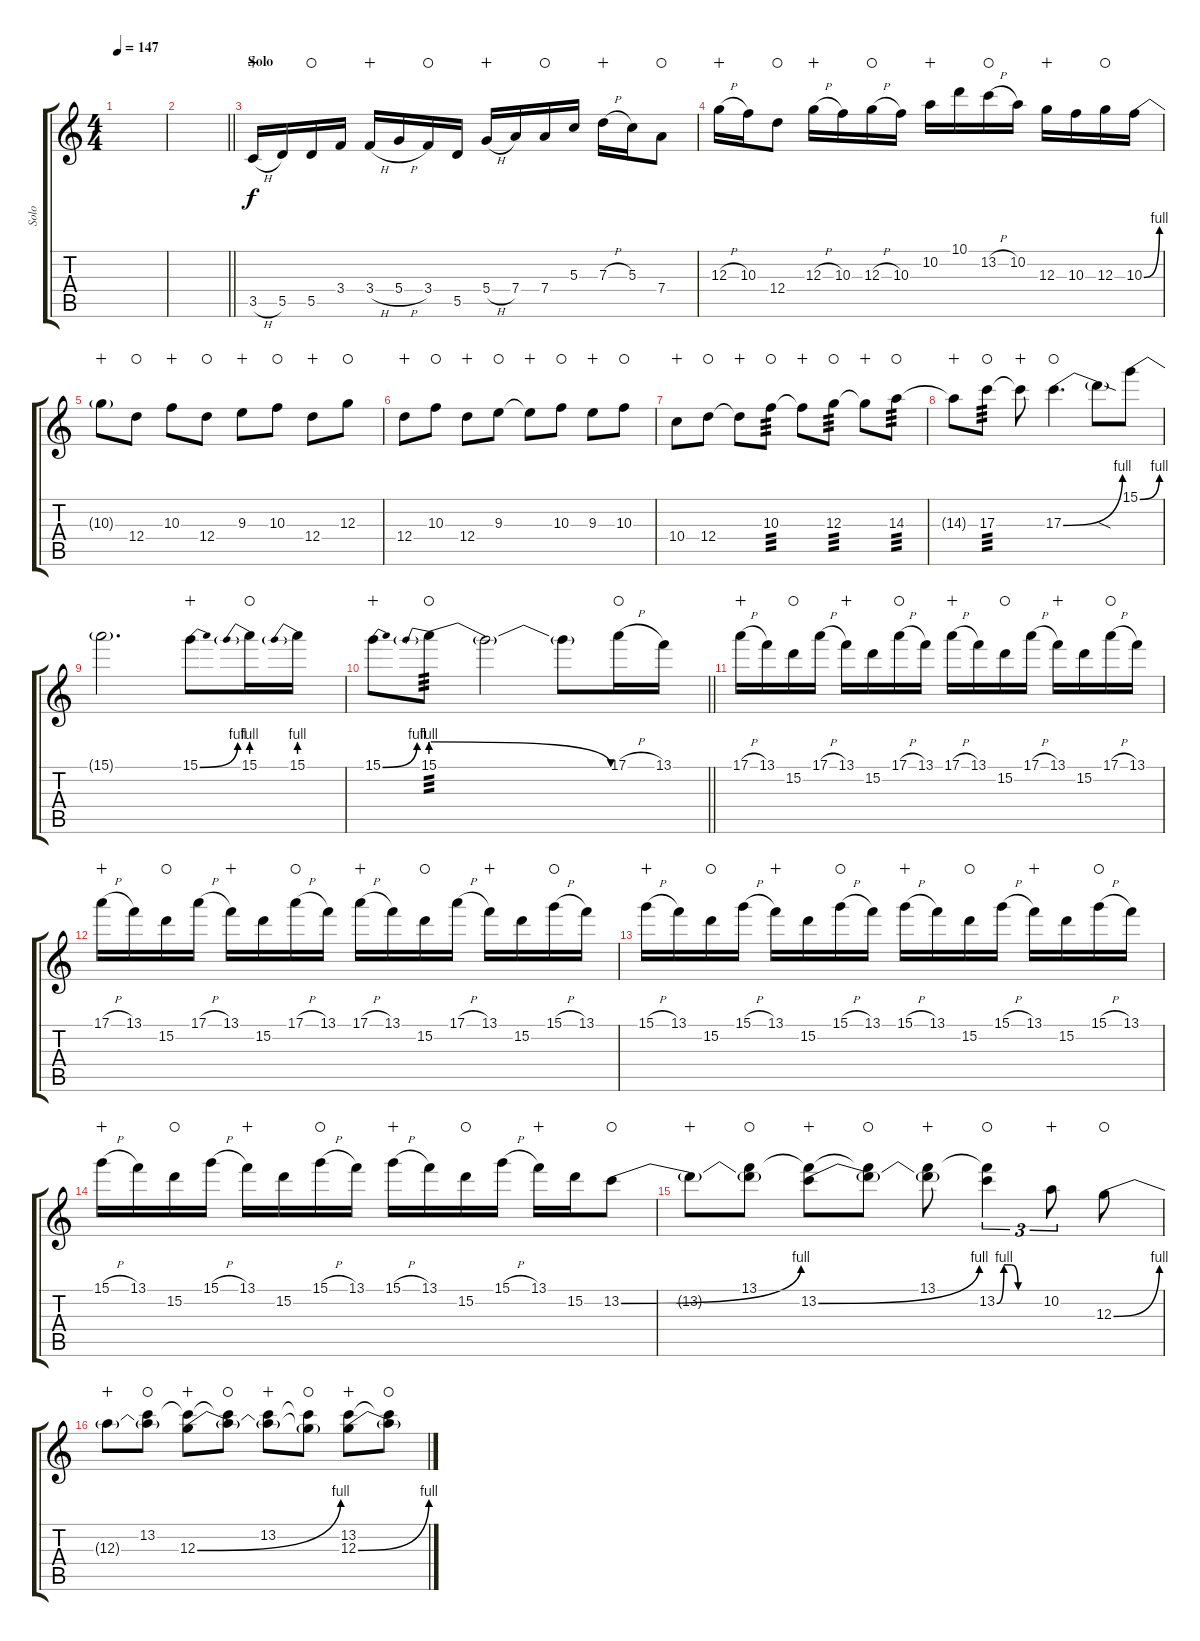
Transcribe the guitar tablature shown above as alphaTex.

\track ("Solo" "Solo") {instrument distortionguitar}
\staff {score tabs}
\tuning (E4 B3 G3 D3 A2 D2) {hide}
\ts (4 4)
\tempo 147
\clef g2
\ks c
|
\barLineRight lightlight
|
\section ("" "Solo")
3.5{h}.16{volume 11 wahc} 5.5.16 5.5.16{waho} 3.4.16 3.4{h}.16{wahc} 5.4{h}.16 3.4.16{waho} 5.5.16 5.4{h}.16{wahc} 7.4.16 7.4.16{waho} 5.3.16 7.3{h}.16{wahc} 5.3.16 7.4.8{waho} |
12.3{h}.16{wahc} 10.3.16 12.4.8{waho} 12.3{h}.16{wahc} 10.3.16 12.3{h}.16{waho} 10.3.16 10.2.16{wahc} 10.1.16 13.2{h}.16{waho} 10.2.16 12.3.16{wahc} 10.3.16 12.3.16{waho} 10.3{be (bend 0 0 60 4)}.16 |
10.3{t}.8{wahc} 12.4.8{waho} 10.3.8{wahc} 12.4.8{waho} 9.3.8{wahc} 10.3.8{waho} 12.4.8{wahc} 12.3.8{waho} |
12.4.8{wahc} 10.3.8{waho} 12.4.8{wahc} 9.3.8{waho} 9.3{t}.8{wahc} 10.3.8{waho} 9.3.8{wahc} 10.3.8{waho} |
10.4.8{wahc} 12.4.8{waho} 12.4{t}.8{wahc} 10.3.8{tp 3 waho} 10.3{t}.8{wahc} 12.3.8{tp 3 waho} 12.3{t}.8{wahc} 14.3.8{tp 3 waho} |
14.3{t}.8{wahc} 17.3.8{tp 3 waho} 17.3{t}.8{wahc} 17.3{be (bend 0 0 60 4)}.4{d waho} 17.3{sod t}.8 15.1{be (bend 0 0 60 4)}.8 |
15.1{t}.2{d} 15.1{be (bend 0 0 60 4)}.8{wahc} 15.1{be (prebend 0 4 60 4)}.16{waho} 15.1{be (prebend 0 4 60 4)}.16 |
\barLineRight lightlight
15.1{be (bend 0 0 60 4)}.8{wahc} 15.1{be (prebendrelease 0 4 60 0)}.8{tp 3 waho} 15.1{t}.2 15.1{t}.8 17.1{h}.16{waho} 13.1.16 |
17.1{h}.16{wahc} 13.1.16 15.2.16{waho} 17.1{h}.16 13.1.16{wahc} 15.2.16 17.1{h}.16{waho} 13.1.16 17.1{h}.16{wahc} 13.1.16 15.2.16{waho} 17.1{h}.16 13.1.16{wahc} 15.2.16 17.1{h}.16{waho} 13.1.16 |
17.1{h}.16{wahc} 13.1.16 15.2.16{waho} 17.1{h}.16 13.1.16{wahc} 15.2.16 17.1{h}.16{waho} 13.1.16 17.1{h}.16{wahc} 13.1.16 15.2.16{waho} 17.1{h}.16 13.1.16{wahc} 15.2.16 15.1{h}.16{waho} 13.1.16 |
15.1{h}.16{wahc} 13.1.16 15.2.16{waho} 15.1{h}.16 13.1.16{wahc} 15.2.16 15.1{h}.16{waho} 13.1.16 15.1{h}.16{wahc} 13.1.16 15.2.16{waho} 15.1{h}.16 13.1.16{wahc} 15.2.16 15.1{h}.16{waho} 13.1.16 |
15.1{h}.16{wahc} 13.1.16 15.2.16{waho} 15.1{h}.16 13.1.16{wahc} 15.2.16 15.1{h}.16{waho} 13.1.16 15.1{h}.16{wahc} 13.1.16 15.2.16{waho} 15.1{h}.16 13.1.16{wahc} 15.2.16 13.2{be (bend 0 0 60 4)}.8{waho} |
13.2{t}.8{wahc} (13.1 13.2{t}).8{waho} (13.1{t} 13.2{be (bend 0 0 60 4)}).8{wahc} (13.1{t} 13.2{t}).8{waho} (13.1 13.2{t}).8{wahc} (13.1{t} 13.2{be (custom 0 0 10 4 20 4 30 0 60 0)}).4{tu (3 2) waho} 10.2.8{tu (3 2) wahc} 12.3{be (bend 0 0 60 4)}.8{waho} |
12.3{t}.8{wahc} (13.2 12.3{t}).8{waho} (13.2{t} 12.3{be (bend 0 0 60 4)}).8{wahc} (13.2{t} 12.3{t}).8{waho} (13.2 12.3{t}).8{wahc} (13.2{t} 12.3{t}).8{waho} (13.2 12.3{be (bend 0 0 60 4)}).8{wahc} (13.2{t} 12.3{t}).8{waho}
